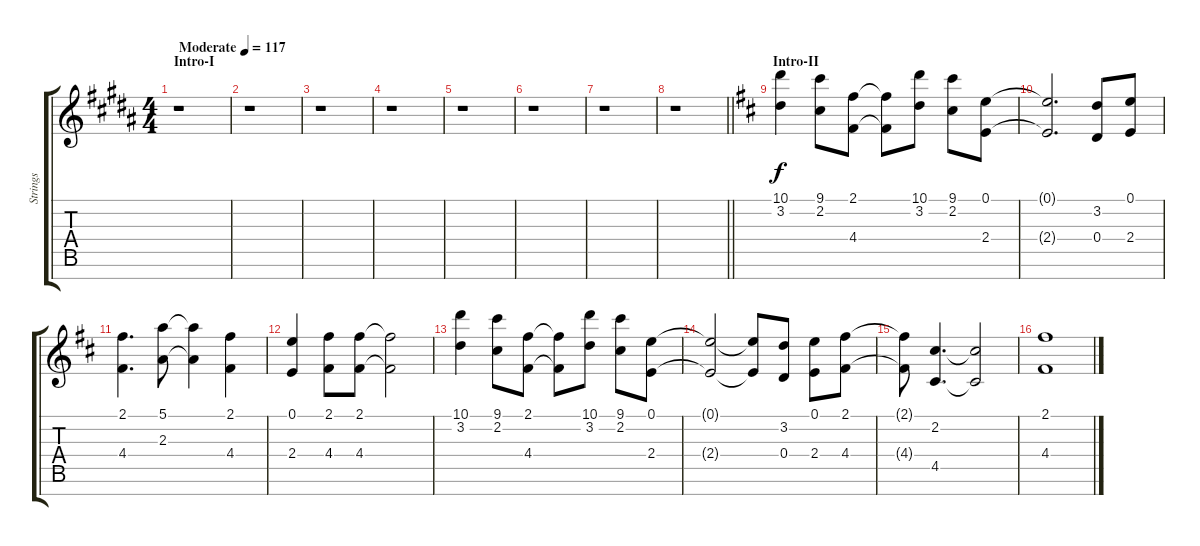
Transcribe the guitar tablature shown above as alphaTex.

\track ("Strings" "Strings") {instrument stringensemble1}
\staff {score tabs}
\tuning (E5 B4 G4 D4 A3 E3 B2) {hide}
\ts (4 4)
\section ("" "Intro-I")
\tempo (117 "Moderate")
\clef g2
\ks b
r.1{dy f instrument stringensemble1} |
r.1 |
r.1 |
r.1 |
r.1 |
r.1 |
r.1 |
\barLineRight lightlight
r.1 |
\section ("" "Intro-II")
\ks d
(10.1 3.2).4 (9.1 2.2).8 (2.1 4.4).8 (2.1{t} 4.4{t}).8 (10.1 3.2).8 (9.1 2.2).8 (0.1 2.4).8 |
(0.1{t} 2.4{t}).2{d} (3.2 0.4).8 (0.1 2.4).8 |
(2.1 4.4).4{d} (5.1 2.3).8 (5.1{t} 2.3{t}).4 (2.1 4.4).4 |
(0.1 2.4).4 (2.1 4.4).8 (2.1 4.4).8 (2.1{t} 4.4{t}).2 |
(10.1 3.2).4 (9.1 2.2).8 (2.1 4.4).8 (2.1{t} 4.4{t}).8 (10.1 3.2).8 (9.1 2.2).8 (0.1 2.4).8 |
(0.1{t} 2.4{t}).2 (0.1{t} 2.4{t}).8 (3.2 0.4).8 (0.1 2.4).8 (2.1 4.4).8 |
(2.1{t} 4.4{t}).8 (2.2 4.5).4{d} (2.2{t} 4.5{t}).2 |
(2.1 4.4).1
